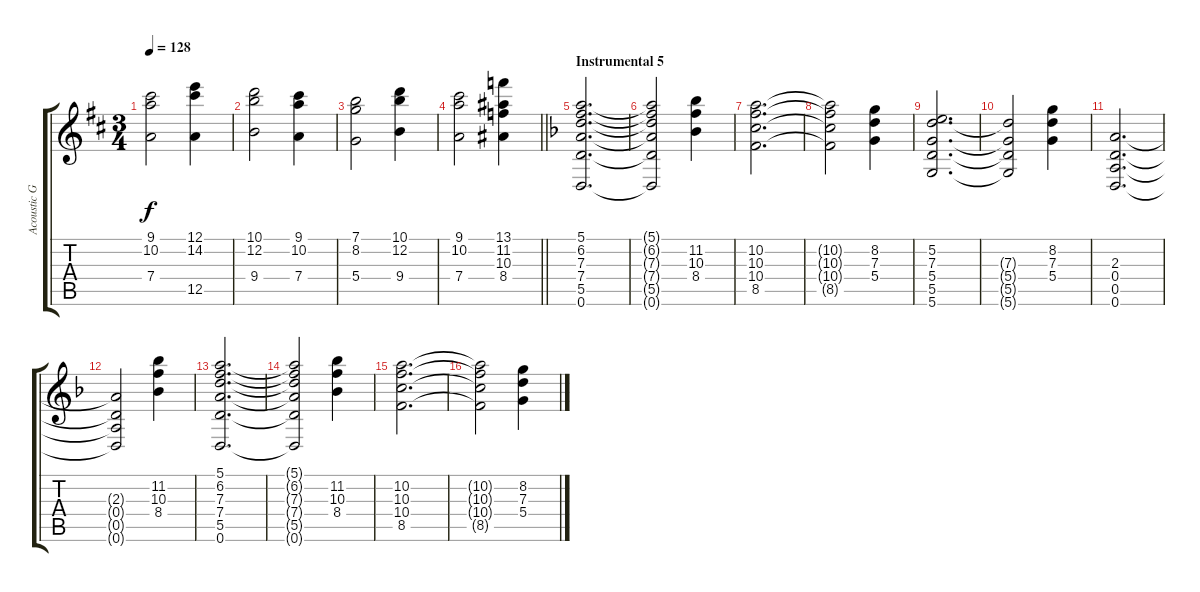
\track ("Acoustic Guitar - Simom Neil" "Acoustic G") {instrument acousticguitarsteel}
\staff {score tabs}
\tuning (E4 B3 G3 D3 A2 D2) {hide}
\ts (3 4)
\tempo 128
\clef g2
\ks d
(9.1 10.2 7.4).2{dy f} (12.1 14.2 12.5).4 |
(10.1 12.2 9.4).2 (9.1 10.2 7.4).4 |
(7.1 8.2 5.4).2 (10.1 12.2 9.4).4 |
\barLineRight lightlight
(9.1 10.2 7.4).2 (13.1 11.2 10.3 8.4).4 |
\section ("" "Instrumental 5")
\ks dminor
(5.1 6.2 7.3 7.4 5.5 0.6).2{d} |
(5.1{t} 6.2{t} 7.3{t} 7.4{t} 5.5{t} 0.6{t}).2 (11.2 10.3 8.4).4 |
(10.2 10.3 10.4 8.5).2{d} |
(10.2{t} 10.3{t} 10.4{t} 8.5{t}).2 (8.2 7.3 5.4).4 |
(5.2 7.3 5.4 5.5 5.6).2{d} |
(7.3{t} 5.4{t} 5.5{t} 5.6{t}).2 (8.2 7.3 5.4).4 |
(2.3 0.4 0.5 0.6).2{d} |
(2.3{t} 0.4{t} 0.5{t} 0.6{t}).2 (11.2 10.3 8.4).4 |
(5.1 6.2 7.3 7.4 5.5 0.6).2{d} |
(5.1{t} 6.2{t} 7.3{t} 7.4{t} 5.5{t} 0.6{t}).2 (11.2 10.3 8.4).4 |
(10.2 10.3 10.4 8.5).2{d} |
(10.2{t} 10.3{t} 10.4{t} 8.5{t}).2 (8.2 7.3 5.4).4
